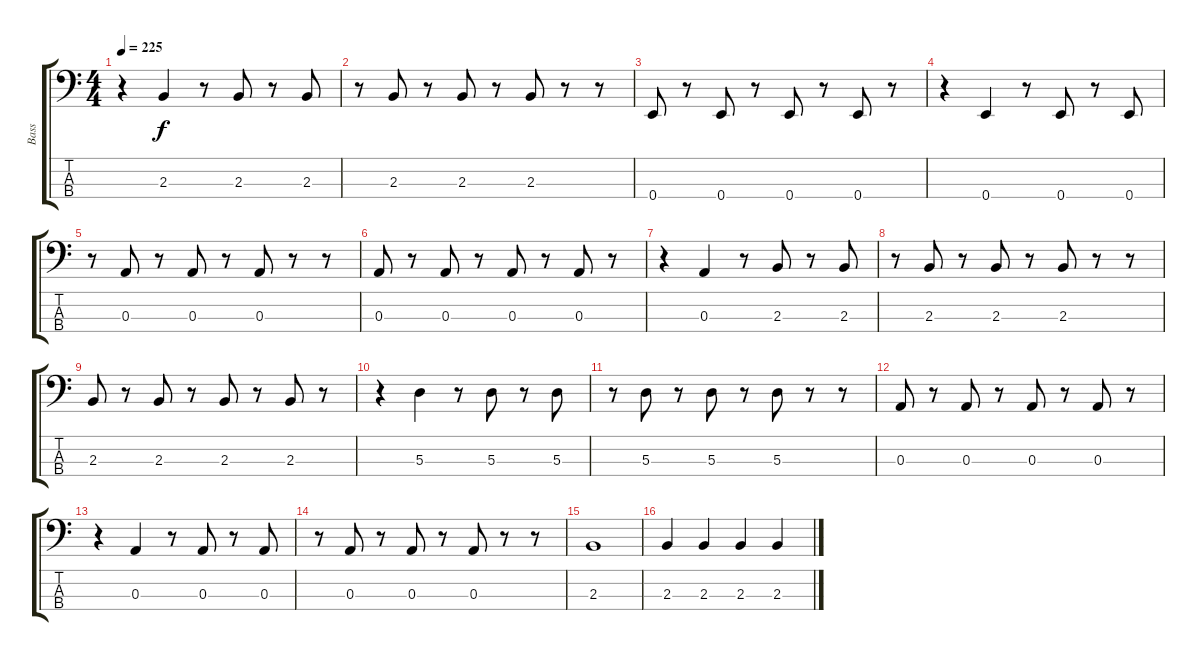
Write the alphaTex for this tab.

\track ("Bass" "Bass") {instrument electricbassfinger}
\staff {score tabs}
\tuning (G2 D2 A1 E1) {hide}
\ts (4 4)
\tempo 225
\clef f4
\ks c
r.4{dy f} 2.3.4 r.8 2.3.8 r.8 2.3.8 |
r.8 2.3.8 r.8 2.3.8 r.8 2.3.8 r.8 r.8 |
0.4.8 r.8 0.4.8 r.8 0.4.8 r.8 0.4.8 r.8 |
r.4 0.4.4 r.8 0.4.8 r.8 0.4.8 |
r.8 0.3.8 r.8 0.3.8 r.8 0.3.8 r.8 r.8 |
0.3.8 r.8 0.3.8 r.8 0.3.8 r.8 0.3.8 r.8 |
r.4 0.3.4 r.8 2.3.8 r.8 2.3.8 |
r.8 2.3.8 r.8 2.3.8 r.8 2.3.8 r.8 r.8 |
2.3.8 r.8 2.3.8 r.8 2.3.8 r.8 2.3.8 r.8 |
r.4 5.3.4 r.8 5.3.8 r.8 5.3.8 |
r.8 5.3.8 r.8 5.3.8 r.8 5.3.8 r.8 r.8 |
0.3.8 r.8 0.3.8 r.8 0.3.8 r.8 0.3.8 r.8 |
r.4 0.3.4 r.8 0.3.8 r.8 0.3.8 |
r.8 0.3.8 r.8 0.3.8 r.8 0.3.8 r.8 r.8 |
2.3.1 |
2.3.4 2.3.4 2.3.4 2.3.4
